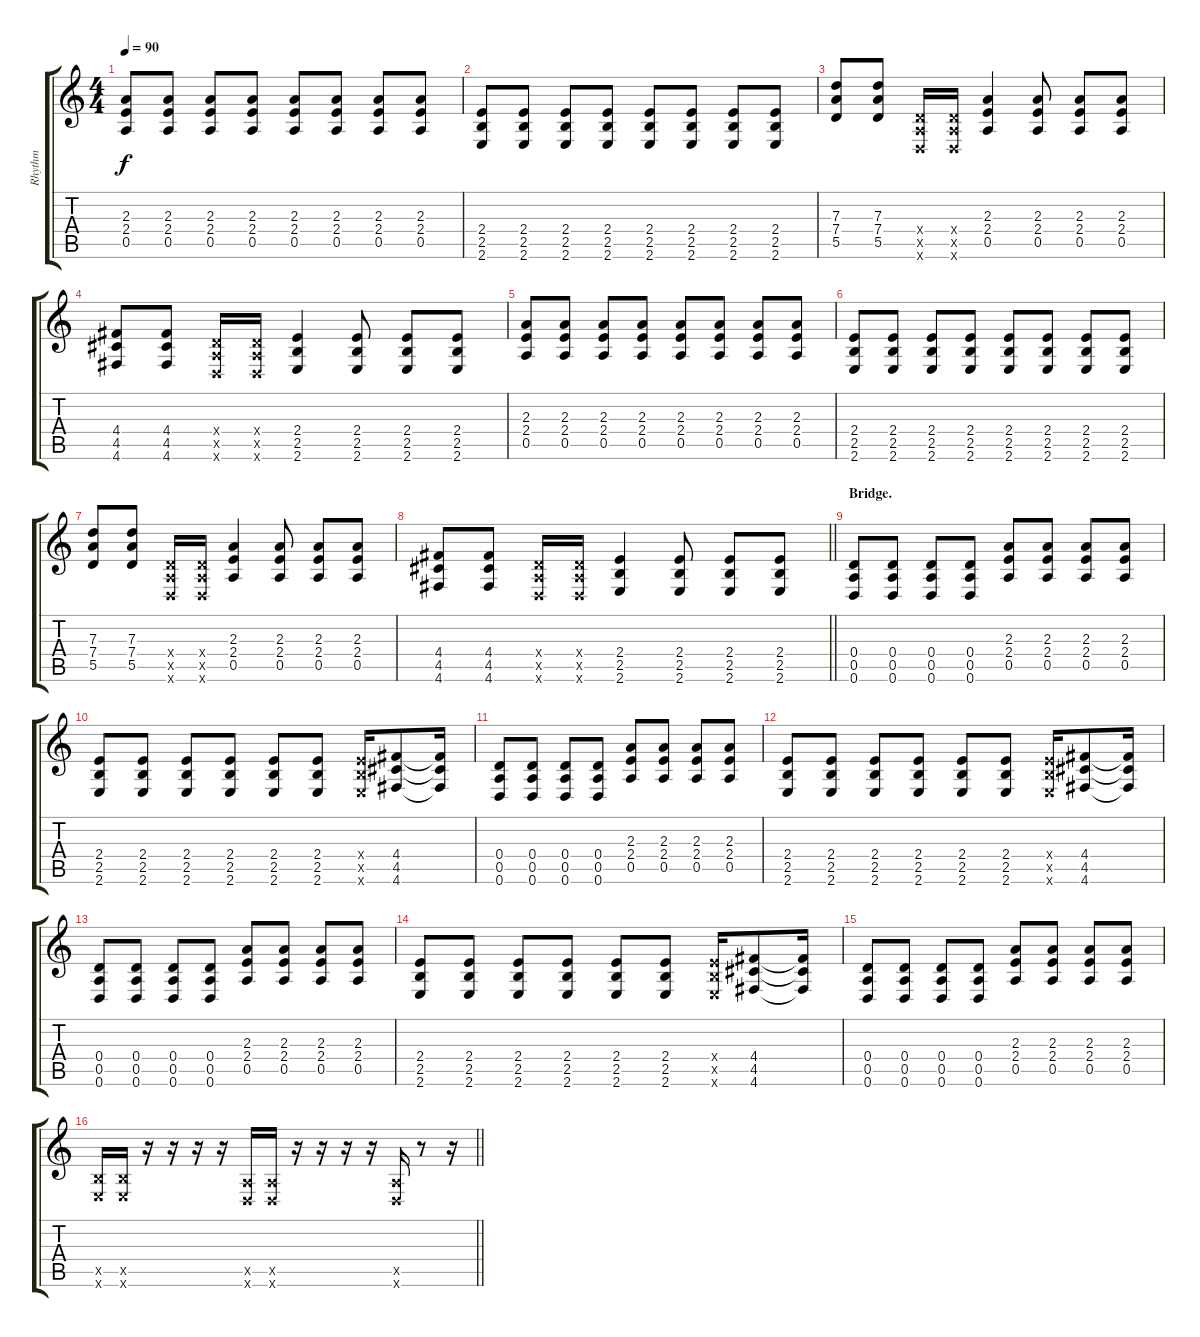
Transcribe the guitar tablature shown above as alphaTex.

\track ("Rhythm" "Rhythm") {instrument distortionguitar}
\staff {score tabs}
\tuning (E4 B3 G3 D3 A2 D2) {hide}
\ts (4 4)
\tempo 90
\clef g2
\ks c
(2.3 2.4 0.5).8{dy f} (2.3 2.4 0.5).8 (2.3 2.4 0.5).8 (2.3 2.4 0.5).8 (2.3 2.4 0.5).8 (2.3 2.4 0.5).8 (2.3 2.4 0.5).8 (2.3 2.4 0.5).8 |
(2.4 2.5 2.6).8 (2.4 2.5 2.6).8 (2.4 2.5 2.6).8 (2.4 2.5 2.6).8 (2.4 2.5 2.6).8 (2.4 2.5 2.6).8 (2.4 2.5 2.6).8 (2.4 2.5 2.6).8 |
(7.3 7.4 5.5).8 (7.3 7.4 5.5).8 (0.4{x} 0.5{x} 0.6{x}).16 (0.4{x} 0.5{x} 0.6{x}).16 (2.3 2.4 0.5).4 (2.3 2.4 0.5).8 (2.3 2.4 0.5).8 (2.3 2.4 0.5).8 |
(4.4 4.5 4.6).8 (4.4 4.5 4.6).8 (0.4{x} 0.5{x} 0.6{x}).16 (0.4{x} 0.5{x} 0.6{x}).16 (2.4 2.5 2.6).4 (2.4 2.5 2.6).8 (2.4 2.5 2.6).8 (2.4 2.5 2.6).8 |
(2.3 2.4 0.5).8 (2.3 2.4 0.5).8 (2.3 2.4 0.5).8 (2.3 2.4 0.5).8 (2.3 2.4 0.5).8 (2.3 2.4 0.5).8 (2.3 2.4 0.5).8 (2.3 2.4 0.5).8 |
(2.4 2.5 2.6).8 (2.4 2.5 2.6).8 (2.4 2.5 2.6).8 (2.4 2.5 2.6).8 (2.4 2.5 2.6).8 (2.4 2.5 2.6).8 (2.4 2.5 2.6).8 (2.4 2.5 2.6).8 |
(7.3 7.4 5.5).8 (7.3 7.4 5.5).8 (0.4{x} 0.5{x} 0.6{x}).16 (0.4{x} 0.5{x} 0.6{x}).16 (2.3 2.4 0.5).4 (2.3 2.4 0.5).8 (2.3 2.4 0.5).8 (2.3 2.4 0.5).8 |
\barLineRight lightlight
(4.4 4.5 4.6).8 (4.4 4.5 4.6).8 (0.4{x} 0.5{x} 0.6{x}).16 (0.4{x} 0.5{x} 0.6{x}).16 (2.4 2.5 2.6).4 (2.4 2.5 2.6).8 (2.4 2.5 2.6).8 (2.4 2.5 2.6).8 |
\section ("" "Bridge.")
(0.4 0.5 0.6).8 (0.4 0.5 0.6).8 (0.4 0.5 0.6).8 (0.4 0.5 0.6).8 (2.3 2.4 0.5).8 (2.3 2.4 0.5).8 (2.3 2.4 0.5).8 (2.3 2.4 0.5).8 |
(2.4 2.5 2.6).8 (2.4 2.5 2.6).8 (2.4 2.5 2.6).8 (2.4 2.5 2.6).8 (2.4 2.5 2.6).8 (2.4 2.5 2.6).8 (2.4{x} 2.5{x} 2.6{x}).16 (4.4 4.5 4.6).8 (4.4{t} 4.5{t} 4.6{t}).16 |
(0.4 0.5 0.6).8 (0.4 0.5 0.6).8 (0.4 0.5 0.6).8 (0.4 0.5 0.6).8 (2.3 2.4 0.5).8 (2.3 2.4 0.5).8 (2.3 2.4 0.5).8 (2.3 2.4 0.5).8 |
(2.4 2.5 2.6).8 (2.4 2.5 2.6).8 (2.4 2.5 2.6).8 (2.4 2.5 2.6).8 (2.4 2.5 2.6).8 (2.4 2.5 2.6).8 (2.4{x} 2.5{x} 2.6{x}).16 (4.4 4.5 4.6).8 (4.4{t} 4.5{t} 4.6{t}).16 |
(0.4 0.5 0.6).8 (0.4 0.5 0.6).8 (0.4 0.5 0.6).8 (0.4 0.5 0.6).8 (2.3 2.4 0.5).8 (2.3 2.4 0.5).8 (2.3 2.4 0.5).8 (2.3 2.4 0.5).8 |
(2.4 2.5 2.6).8 (2.4 2.5 2.6).8 (2.4 2.5 2.6).8 (2.4 2.5 2.6).8 (2.4 2.5 2.6).8 (2.4 2.5 2.6).8 (2.4{x} 2.5{x} 2.6{x}).16 (4.4 4.5 4.6).8 (4.4{t} 4.5{t} 4.6{t}).16 |
(0.4 0.5 0.6).8 (0.4 0.5 0.6).8 (0.4 0.5 0.6).8 (0.4 0.5 0.6).8 (2.3 2.4 0.5).8 (2.3 2.4 0.5).8 (2.3 2.4 0.5).8 (2.3 2.4 0.5).8 |
\barLineRight lightlight
(2.5{x} 2.6{x}).16 (2.5{x} 2.6{x}).16 r.16 r.16 r.16 r.16 (0.5{x} 0.6{x}).16 (0.5{x} 0.6{x}).16 r.16 r.16 r.16 r.16 (0.5{x} 0.6{x}).16 r.8 r.16
